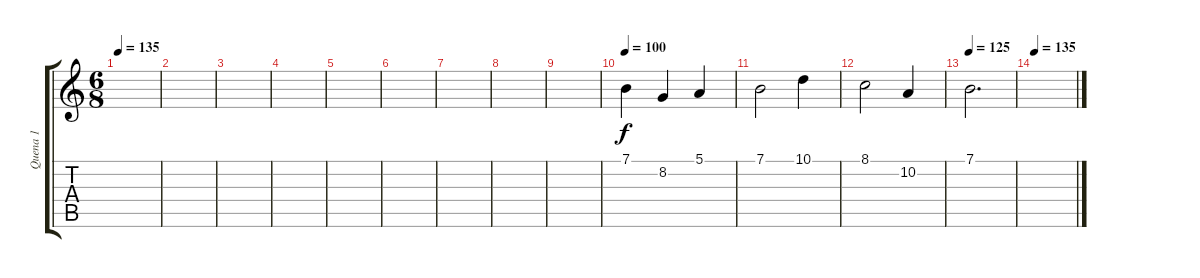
\track ("Quena 1" "Quena 1") {instrument piccolo}
\staff {score tabs}
\tuning (E4 B3 G3 D3 A2 E2) {hide}
\ts (6 8)
\tempo 135
\clef g2
\ks c
|
|
|
|
|
|
|
|
|
\tempo 100
7.1.4 8.2.4 5.1.4 |
7.1.2 10.1.4 |
8.1.2 10.2.4 |
\tempo 125
7.1.2{d} |
\tempo 135
